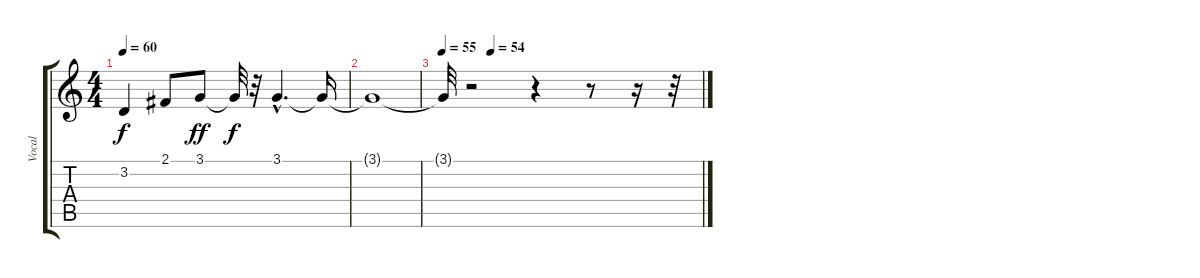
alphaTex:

\track ("Vocal" "Vocal") {instrument blownbottle}
\staff {score tabs}
\tuning (E4 B3 G3 D3 A2 E2) {hide}
\ts (4 4)
\tempo 60
\clef g2
\ks c
3.2{t}.4{dy f} 2.1.8 3.1.8{dy ff} 3.1{t}.32{dy f} r.32 3.1{hac}.4{d} 3.1{t}.16 |
3.1{t}.1 |
\tempo 55
\tempo (54 0.1875)
3.1{t}.32 r.2 r.4 r.8 r.16 r.32
